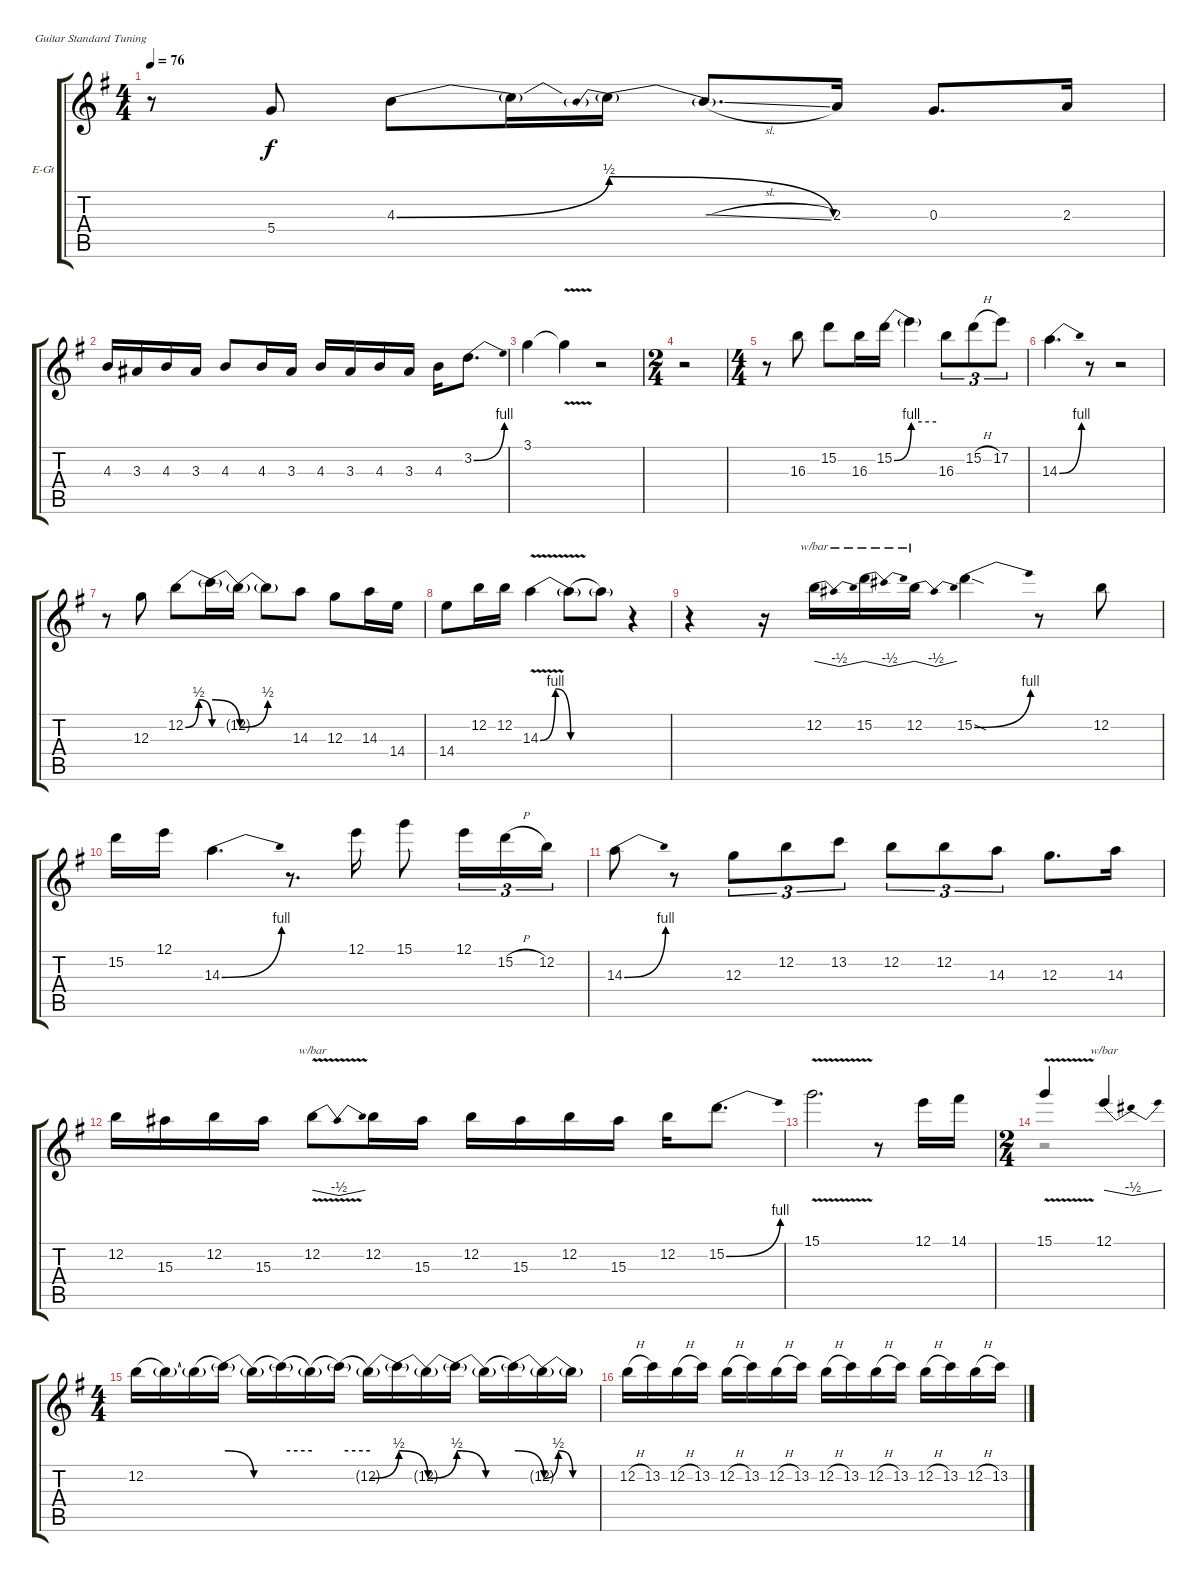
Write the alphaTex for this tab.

\bracketExtendMode groupsimilarinstruments
\firstSystemTrackNameOrientation horizontal
\otherSystemsTrackNameOrientation horizontal
\track ("Jeff Beck" "E-Gt") {instrument distortionguitar}
\staff {score tabs}
\tuning (E4 B3 G3 D3 A2 E2)
\voice
\ts (4 4)
\tempo 76
\clef g2
\ks eminor
r.8{dy f} 5.4.8 4.3{be (bend 0 0 60 2)}.8 4.3{t}.16 4.3{be (prebendrelease 0 2 60 0) t}.16 4.3{sl t}.8{d} 2.3.16 0.3.8{d} 2.3.16 |
4.3.16 3.3.16 4.3.16 3.3.16 4.3.8 4.3.16 3.3.16 4.3.16 3.3.16 4.3.16 3.3.16 4.3.16 3.2{be (bend 0 0 60 4)}.8{d} |
3.1.4 3.1{v t}.4 r.2 |
\ts (2 4)
\beaming (8 2 2)
r.2 |
\ts (4 4)
\beaming (8 2 2 2 2)
r.8 16.3.8 15.2.8 16.3.16 15.2{be (bend 0 0 60 4)}.16 15.2{be (hold 0 4 60 4) t}.4 16.3.8{tu (3 2)} 15.2{h}.8{tu (3 2)} 17.2.8{tu (3 2)} |
14.3{be (bend 0 0 60 4)}.4{d} r.8 r.2 |
r.8 12.3.8 12.2{be (bendrelease 0 0 30 2 30 2 60 0)}.8 12.2{be (release 0 2 60 0) t}.16 12.2{be (bend 0 0 60 2) t}.16 12.2{be (hold 0 0 60 0) t}.8 14.3.8 12.3.8 14.3.16 14.4.16 |
14.4.8 12.2.16 12.2.16 14.3{be (bendrelease 0 0 30 4 30 4 60 0) v}.4 14.3{be (hold 0 0 60 0) t}.8 14.3{be (hold 0 0 60 0) t}.8 r.4 |
r.4 r.16 12.2.16{tbe (dip default 0 0 30 -2 60 0)} 15.2.16{tbe (dip default 0 0 30 -2 60 0)} 12.2.16{tbe (dip default 0 0 30 -2 60 0)} 15.2{be (bend 0 0 60 4) sod}.4 r.8 12.2.8 |
15.2.16 12.1.16 14.3{be (bend 0 0 60 4)}.4{d} r.8{d} 12.1.16 15.1.8 12.1.16{tu (3 2)} 15.2{h}.16{tu (3 2)} 12.2.16{tu (3 2)} |
14.3{be (bend 0 0 60 4)}.8 r.8 12.3.8{tu (3 2)} 12.2.8{tu (3 2)} 13.2.8{tu (3 2)} 12.2.8{tu (3 2)} 12.2.8{tu (3 2)} 14.3.8{tu (3 2)} 12.3.8{d} 14.3.16 |
12.2.16 15.3.16 12.2.16 15.3.16 12.2{v}.8{tbe (dip default 0 0 30 -2 60 0)} 12.2.16 15.3.16 12.2.16 15.3.16 12.2.16 15.3.16 12.2.16 15.2{be (bend 0 0 60 4)}.8{d} |
15.1{v}.2{d} r.8 12.1.16 14.1.16 |
\ts (2 4)
\beaming (8 2 2)
15.1{v}.4 12.1.4{tbe (dip default 0 0 30 -2 60 0)} |
\ts (4 4)
\beaming (8 2 2 2 2)
12.2{be (hold 0 0 60 0)}.16 12.2{t}.16 12.2{be (hold 0 0 60 0) t}.16 12.2{be (release 0 2 60 0) t}.16 12.2{be (hold 0 0 60 0) t}.16 12.2{be (hold 0 2 60 2) t}.16 12.2{be (hold 0 0 60 0) t}.16 12.2{be (hold 0 2 60 2) t}.16 12.2{be (bend 0 0 60 2) t}.16 12.2{be (release 0 2 60 0) t}.16 12.2{be (bend 0 0 60 2) t}.16 12.2{be (release 0 2 60 0) t}.16 12.2{be (hold 0 0 60 0) t}.16 12.2{be (release 0 2 60 0) t}.16 12.2{be (bendrelease 0 0 30 2 30 2 60 0) t}.16 12.2{be (hold 0 0 60 0) t}.16 |
12.2{h}.16 13.2.16 12.2{h}.16 13.2.16 12.2{h}.16 13.2.16 12.2{h}.16 13.2.16 12.2{h}.16 13.2.16 12.2{h}.16 13.2.16 12.2{h}.16 13.2.16 12.2{h}.16 13.2.16
\voice
\clef g2
\ottava regular
\simile none
\ks eminor
|
|
|
r.2 |
|
|
|
|
|
|
|
|
|
r.2 |
|
